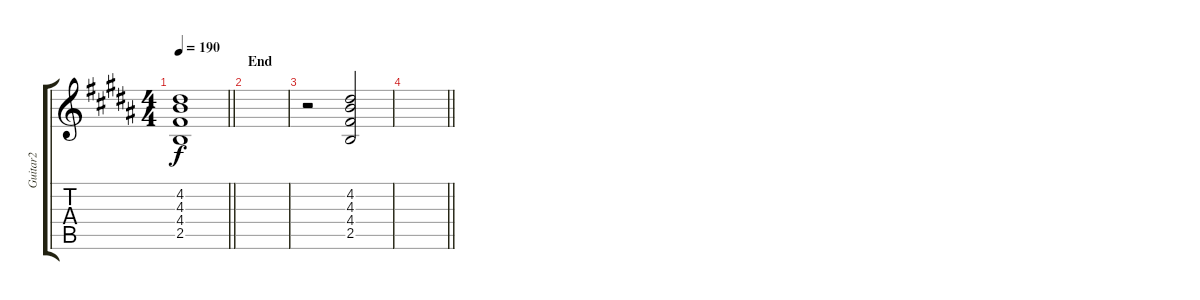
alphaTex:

\track ("Guitar2" "Guitar2") {instrument distortionguitar}
\staff {score tabs}
\tuning (E4 B3 G3 D3 A2 E2) {hide}
\ts (4 4)
\tempo 190
\clef g2
\barLineRight lightlight
\ks b
(4.2{t} 4.3{t} 4.4{t} 2.5{t}).1{dy f} |
\section ("" "End")
|
r.2 (4.2 4.3 4.4 2.5).2 |
\barLineRight lightlight
